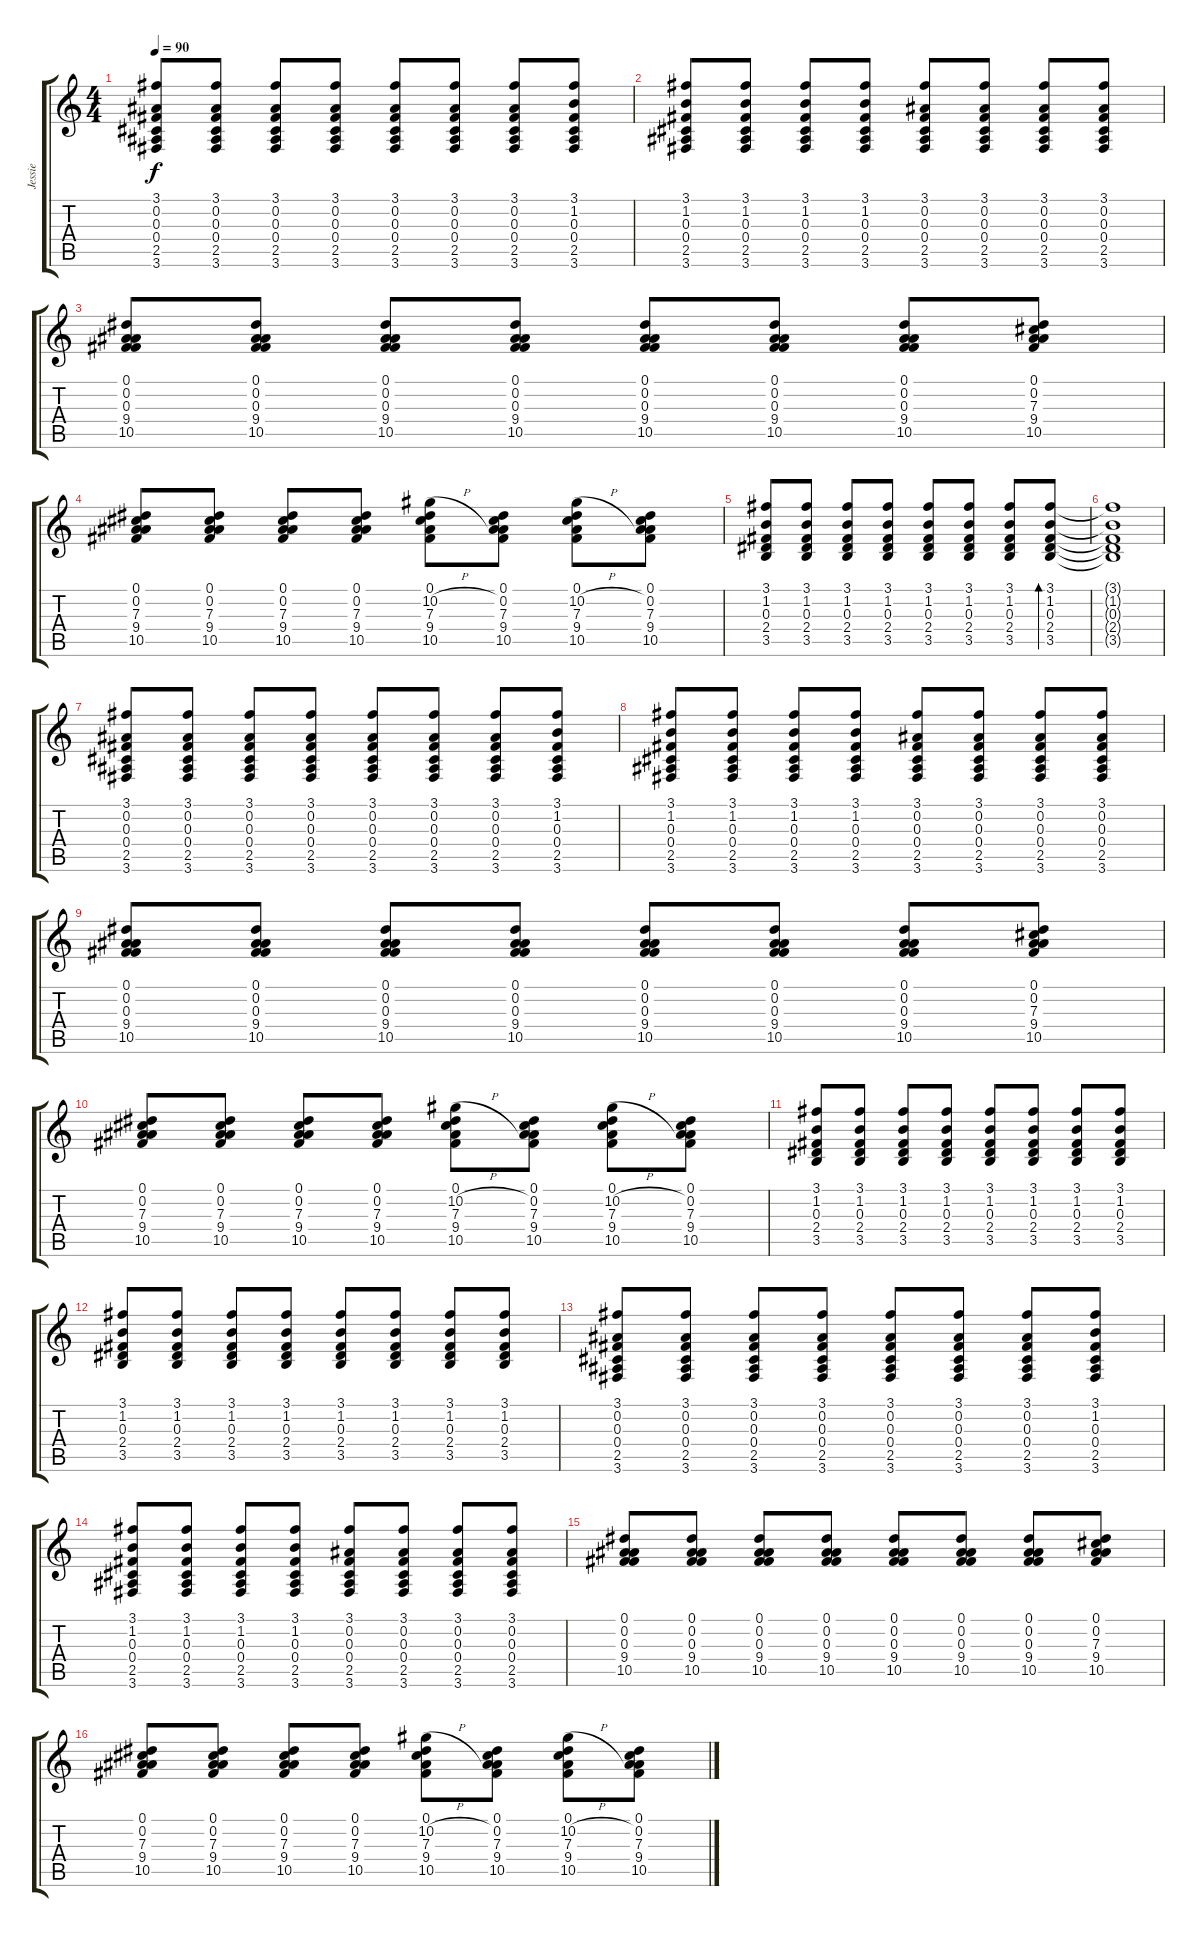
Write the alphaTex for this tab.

\track ("Jessie" "Jessie") {instrument acousticguitarsteel}
\staff {score tabs}
\tuning (Eb4 Bb3 Gb3 Db3 Ab2 Eb2) {hide}
\ts (4 4)
\tempo 90
\clef g2
\ks c
(3.1 0.2 0.3 0.4 2.5 3.6).8{dy f instrument acousticguitarsteel} (3.1 0.2 0.3 0.4 2.5 3.6).8 (3.1 0.2 0.3 0.4 2.5 3.6).8 (3.1 0.2 0.3 0.4 2.5 3.6).8 (3.1 0.2 0.3 0.4 2.5 3.6).8 (3.1 0.2 0.3 0.4 2.5 3.6).8 (3.1 0.2 0.3 0.4 2.5 3.6).8 (3.1 1.2 0.3 0.4 2.5 3.6).8 |
(3.1 1.2 0.3 0.4 2.5 3.6).8 (3.1 1.2 0.3 0.4 2.5 3.6).8 (3.1 1.2 0.3 0.4 2.5 3.6).8 (3.1 1.2 0.3 0.4 2.5 3.6).8 (3.1 0.2 0.3 0.4 2.5 3.6).8 (3.1 0.2 0.3 0.4 2.5 3.6).8 (3.1 0.2 0.3 0.4 2.5 3.6).8 (3.1 0.2 0.3 0.4 2.5 3.6).8 |
(0.1 0.2 0.3 9.4 10.5).8 (0.1 0.2 0.3 9.4 10.5).8 (0.1 0.2 0.3 9.4 10.5).8 (0.1 0.2 0.3 9.4 10.5).8 (0.1 0.2 0.3 9.4 10.5).8 (0.1 0.2 0.3 9.4 10.5).8 (0.1 0.2 0.3 9.4 10.5).8 (0.1 0.2 7.3 9.4 10.5).8 |
(0.1 0.2 7.3 9.4 10.5).8 (0.1 0.2 7.3 9.4 10.5).8 (0.1 0.2 7.3 9.4 10.5).8 (0.1 0.2 7.3 9.4 10.5).8 (0.1 10.2{h} 7.3 9.4 10.5).8 (0.1 0.2 7.3 9.4 10.5).8 (0.1 10.2{h} 7.3 9.4 10.5).8 (0.1 0.2 7.3 9.4 10.5).8 |
(3.1 1.2 0.3 2.4 3.5).8 (3.1 1.2 0.3 2.4 3.5).8 (3.1 1.2 0.3 2.4 3.5).8 (3.1 1.2 0.3 2.4 3.5).8 (3.1 1.2 0.3 2.4 3.5).8 (3.1 1.2 0.3 2.4 3.5).8 (3.1 1.2 0.3 2.4 3.5).8 (3.1 1.2 0.3 2.4 3.5).8{bd 480} |
(3.1{t} 1.2{t} 0.3{t} 2.4{t} 3.5{t}).1 |
(3.1 0.2 0.3 0.4 2.5 3.6).8 (3.1 0.2 0.3 0.4 2.5 3.6).8 (3.1 0.2 0.3 0.4 2.5 3.6).8 (3.1 0.2 0.3 0.4 2.5 3.6).8 (3.1 0.2 0.3 0.4 2.5 3.6).8 (3.1 0.2 0.3 0.4 2.5 3.6).8 (3.1 0.2 0.3 0.4 2.5 3.6).8 (3.1 1.2 0.3 0.4 2.5 3.6).8 |
(3.1 1.2 0.3 0.4 2.5 3.6).8 (3.1 1.2 0.3 0.4 2.5 3.6).8 (3.1 1.2 0.3 0.4 2.5 3.6).8 (3.1 1.2 0.3 0.4 2.5 3.6).8 (3.1 0.2 0.3 0.4 2.5 3.6).8 (3.1 0.2 0.3 0.4 2.5 3.6).8 (3.1 0.2 0.3 0.4 2.5 3.6).8 (3.1 0.2 0.3 0.4 2.5 3.6).8 |
(0.1 0.2 0.3 9.4 10.5).8 (0.1 0.2 0.3 9.4 10.5).8 (0.1 0.2 0.3 9.4 10.5).8 (0.1 0.2 0.3 9.4 10.5).8 (0.1 0.2 0.3 9.4 10.5).8 (0.1 0.2 0.3 9.4 10.5).8 (0.1 0.2 0.3 9.4 10.5).8 (0.1 0.2 7.3 9.4 10.5).8 |
(0.1 0.2 7.3 9.4 10.5).8 (0.1 0.2 7.3 9.4 10.5).8 (0.1 0.2 7.3 9.4 10.5).8 (0.1 0.2 7.3 9.4 10.5).8 (0.1 10.2{h} 7.3 9.4 10.5).8 (0.1 0.2 7.3 9.4 10.5).8 (0.1 10.2{h} 7.3 9.4 10.5).8 (0.1 0.2 7.3 9.4 10.5).8 |
(3.1 1.2 0.3 2.4 3.5).8 (3.1 1.2 0.3 2.4 3.5).8 (3.1 1.2 0.3 2.4 3.5).8 (3.1 1.2 0.3 2.4 3.5).8 (3.1 1.2 0.3 2.4 3.5).8 (3.1 1.2 0.3 2.4 3.5).8 (3.1 1.2 0.3 2.4 3.5).8 (3.1 1.2 0.3 2.4 3.5).8 |
(3.1 1.2 0.3 2.4 3.5).8 (3.1 1.2 0.3 2.4 3.5).8 (3.1 1.2 0.3 2.4 3.5).8 (3.1 1.2 0.3 2.4 3.5).8 (3.1 1.2 0.3 2.4 3.5).8 (3.1 1.2 0.3 2.4 3.5).8 (3.1 1.2 0.3 2.4 3.5).8 (3.1 1.2 0.3 2.4 3.5).8 |
(3.1 0.2 0.3 0.4 2.5 3.6).8 (3.1 0.2 0.3 0.4 2.5 3.6).8 (3.1 0.2 0.3 0.4 2.5 3.6).8 (3.1 0.2 0.3 0.4 2.5 3.6).8 (3.1 0.2 0.3 0.4 2.5 3.6).8 (3.1 0.2 0.3 0.4 2.5 3.6).8 (3.1 0.2 0.3 0.4 2.5 3.6).8 (3.1 1.2 0.3 0.4 2.5 3.6).8 |
(3.1 1.2 0.3 0.4 2.5 3.6).8 (3.1 1.2 0.3 0.4 2.5 3.6).8 (3.1 1.2 0.3 0.4 2.5 3.6).8 (3.1 1.2 0.3 0.4 2.5 3.6).8 (3.1 0.2 0.3 0.4 2.5 3.6).8 (3.1 0.2 0.3 0.4 2.5 3.6).8 (3.1 0.2 0.3 0.4 2.5 3.6).8 (3.1 0.2 0.3 0.4 2.5 3.6).8 |
(0.1 0.2 0.3 9.4 10.5).8 (0.1 0.2 0.3 9.4 10.5).8 (0.1 0.2 0.3 9.4 10.5).8 (0.1 0.2 0.3 9.4 10.5).8 (0.1 0.2 0.3 9.4 10.5).8 (0.1 0.2 0.3 9.4 10.5).8 (0.1 0.2 0.3 9.4 10.5).8 (0.1 0.2 7.3 9.4 10.5).8 |
(0.1 0.2 7.3 9.4 10.5).8 (0.1 0.2 7.3 9.4 10.5).8 (0.1 0.2 7.3 9.4 10.5).8 (0.1 0.2 7.3 9.4 10.5).8 (0.1 10.2{h} 7.3 9.4 10.5).8 (0.1 0.2 7.3 9.4 10.5).8 (0.1 10.2{h} 7.3 9.4 10.5).8 (0.1 0.2 7.3 9.4 10.5).8
